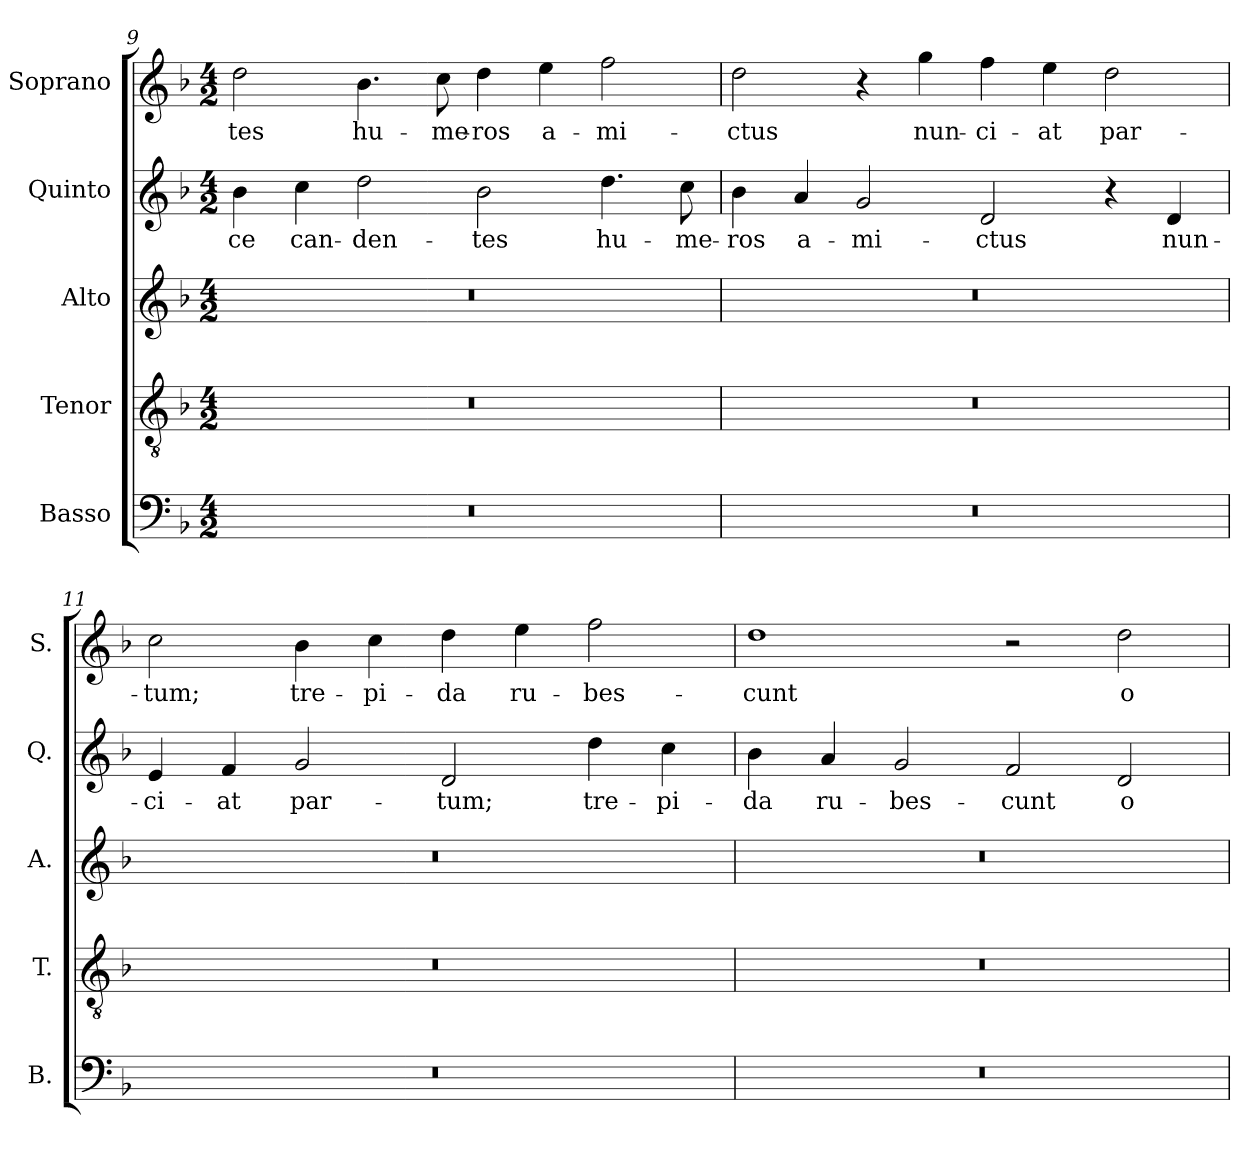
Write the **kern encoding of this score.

**kern	**kern	**kern	**kern	**text	**kern	**text
*part5	*part4	*part3	*part2	*part2	*part1	*part1
*staff5	*staff4	*staff3	*staff2	*staff2	*staff1	*staff1
*I"Basso	*I"Tenor	*I"Alto	*I"Quinto	*	*I"Soprano	*
*I'B.	*I'T.	*I'A.	*I'Q.	*	*I'S.	*
*clefF4	*clefGv2	*clefG2	*clefG2	*	*clefG2	*
*	*ITrd7c12	*	*	*	*	*
*k[b-]	*k[b-]	*k[b-]	*k[b-]	*	*k[b-]	*
*F:	*F:	*F:	*F:	*	*F:	*
*M4/2	*M4/2	*M4/2	*M4/2	*	*M4/2	*
=9	=9	=9	=9	=9	=9	=9
!LO:N:vis=1	!LO:N:vis=1	!LO:N:vis=1	!	!	!	!
!	!	!	!	!LO:LY:b:color=#000000	!	!
!	!	!	!	!	!	!LO:LY:b:color=#000000
0r	0r	0r	4b-i\	-ce	2ddi\	-tes
!	!	!	!	!LO:LY:b:color=#000000	!	!
.	.	.	4cci\	can-	.	.
!	!	!	!	!LO:LY:b:color=#000000	!	!
!	!	!	!	!	!	!LO:LY:b:color=#000000
.	.	.	2ddi\	-den-	4.b-i\	hu-
!	!	!	!	!	!	!LO:LY:b:color=#000000
.	.	.	.	.	8cci\	-me-
!	!	!	!	!LO:LY:b:color=#000000	!	!
!	!	!	!	!	!	!LO:LY:b:color=#000000
.	.	.	2b-i\	-tes	4ddi\	-ros
!	!	!	!	!	!	!LO:LY:b:color=#000000
.	.	.	.	.	4eei\	a-
!	!	!	!	!LO:LY:b:color=#000000	!	!
!	!	!	!	!	!	!LO:LY:b:color=#000000
.	.	.	4.ddi\	hu-	2ffi\	-mi-
!	!	!	!	!LO:LY:b:color=#000000	!	!
.	.	.	8cci\	-me-	.	.
=10	=10	=10	=10	=10	=10	=10
!LO:N:vis=1	!LO:N:vis=1	!LO:N:vis=1	!	!	!	!
!	!	!	!	!LO:LY:b:color=#000000	!	!
!	!	!	!	!	!	!LO:LY:b:color=#000000
0r	0r	0r	4b-i\	-ros	2ddi\	-ctus
!	!	!	!	!LO:LY:b:color=#000000	!	!
.	.	.	4ai/	a-	.	.
!	!	!	!	!LO:LY:b:color=#000000	!	!
.	.	.	2gi/	-mi-	4r	.
!	!	!	!	!	!	!LO:LY:b:color=#000000
.	.	.	.	.	4ggi\	nun-
!	!	!	!	!LO:LY:b:color=#000000	!	!
!	!	!	!	!	!	!LO:LY:b:color=#000000
.	.	.	2di/	-ctus	4ffi\	-ci-
!	!	!	!	!	!	!LO:LY:b:color=#000000
.	.	.	.	.	4eei\	-at
!	!	!	!	!	!	!LO:LY:b:color=#000000
.	.	.	4r	.	2ddi\	par-
!	!	!	!	!LO:LY:b:color=#000000	!	!
.	.	.	4di/	nun-	.	.
!!LO:LB:g=z
=11	=11	=11	=11	=11	=11	=11
!LO:N:vis=1	!LO:N:vis=1	!LO:N:vis=1	!	!	!	!
!	!	!	!	!LO:LY:b:color=#000000	!	!
!	!	!	!	!	!	!LO:LY:b:color=#000000
0r	0r	0r	4ei/	-ci-	2cci\	-tum;
!	!	!	!	!LO:LY:b:color=#000000	!	!
.	.	.	4fi/	-at	.	.
!	!	!	!	!LO:LY:b:color=#000000	!	!
!	!	!	!	!	!	!LO:LY:b:color=#000000
.	.	.	2gi/	par-	4b-i\	tre-
!	!	!	!	!	!	!LO:LY:b:color=#000000
.	.	.	.	.	4cci\	-pi-
!	!	!	!	!LO:LY:b:color=#000000	!	!
!	!	!	!	!	!	!LO:LY:b:color=#000000
.	.	.	2di/	-tum;	4ddi\	-da
!	!	!	!	!	!	!LO:LY:b:color=#000000
.	.	.	.	.	4eei\	ru-
!	!	!	!	!LO:LY:b:color=#000000	!	!
!	!	!	!	!	!	!LO:LY:b:color=#000000
.	.	.	4ddi\	tre-	2ffi\	-bes-
!	!	!	!	!LO:LY:b:color=#000000	!	!
.	.	.	4cci\	-pi-	.	.
=12	=12	=12	=12	=12	=12	=12
!LO:N:vis=1	!LO:N:vis=1	!LO:N:vis=1	!	!	!	!
!	!	!	!	!LO:LY:b:color=#000000	!	!
!	!	!	!	!	!	!LO:LY:b:color=#000000
0r	0r	0r	4b-i\	-da	1ddi	-cunt
!	!	!	!	!LO:LY:b:color=#000000	!	!
.	.	.	4ai/	ru-	.	.
!	!	!	!	!LO:LY:b:color=#000000	!	!
.	.	.	2gi/	-bes-	.	.
!	!	!	!	!LO:LY:b:color=#000000	!	!
.	.	.	2fi/	-cunt	2r	.
!	!	!	!	!LO:LY:b:color=#000000	!	!
!	!	!	!	!	!	!LO:LY:b:color=#000000
.	.	.	2di/	o-	2ddi\	o-
=	=	=	=	=	=	=
*-	*-	*-	*-	*-	*-	*-
